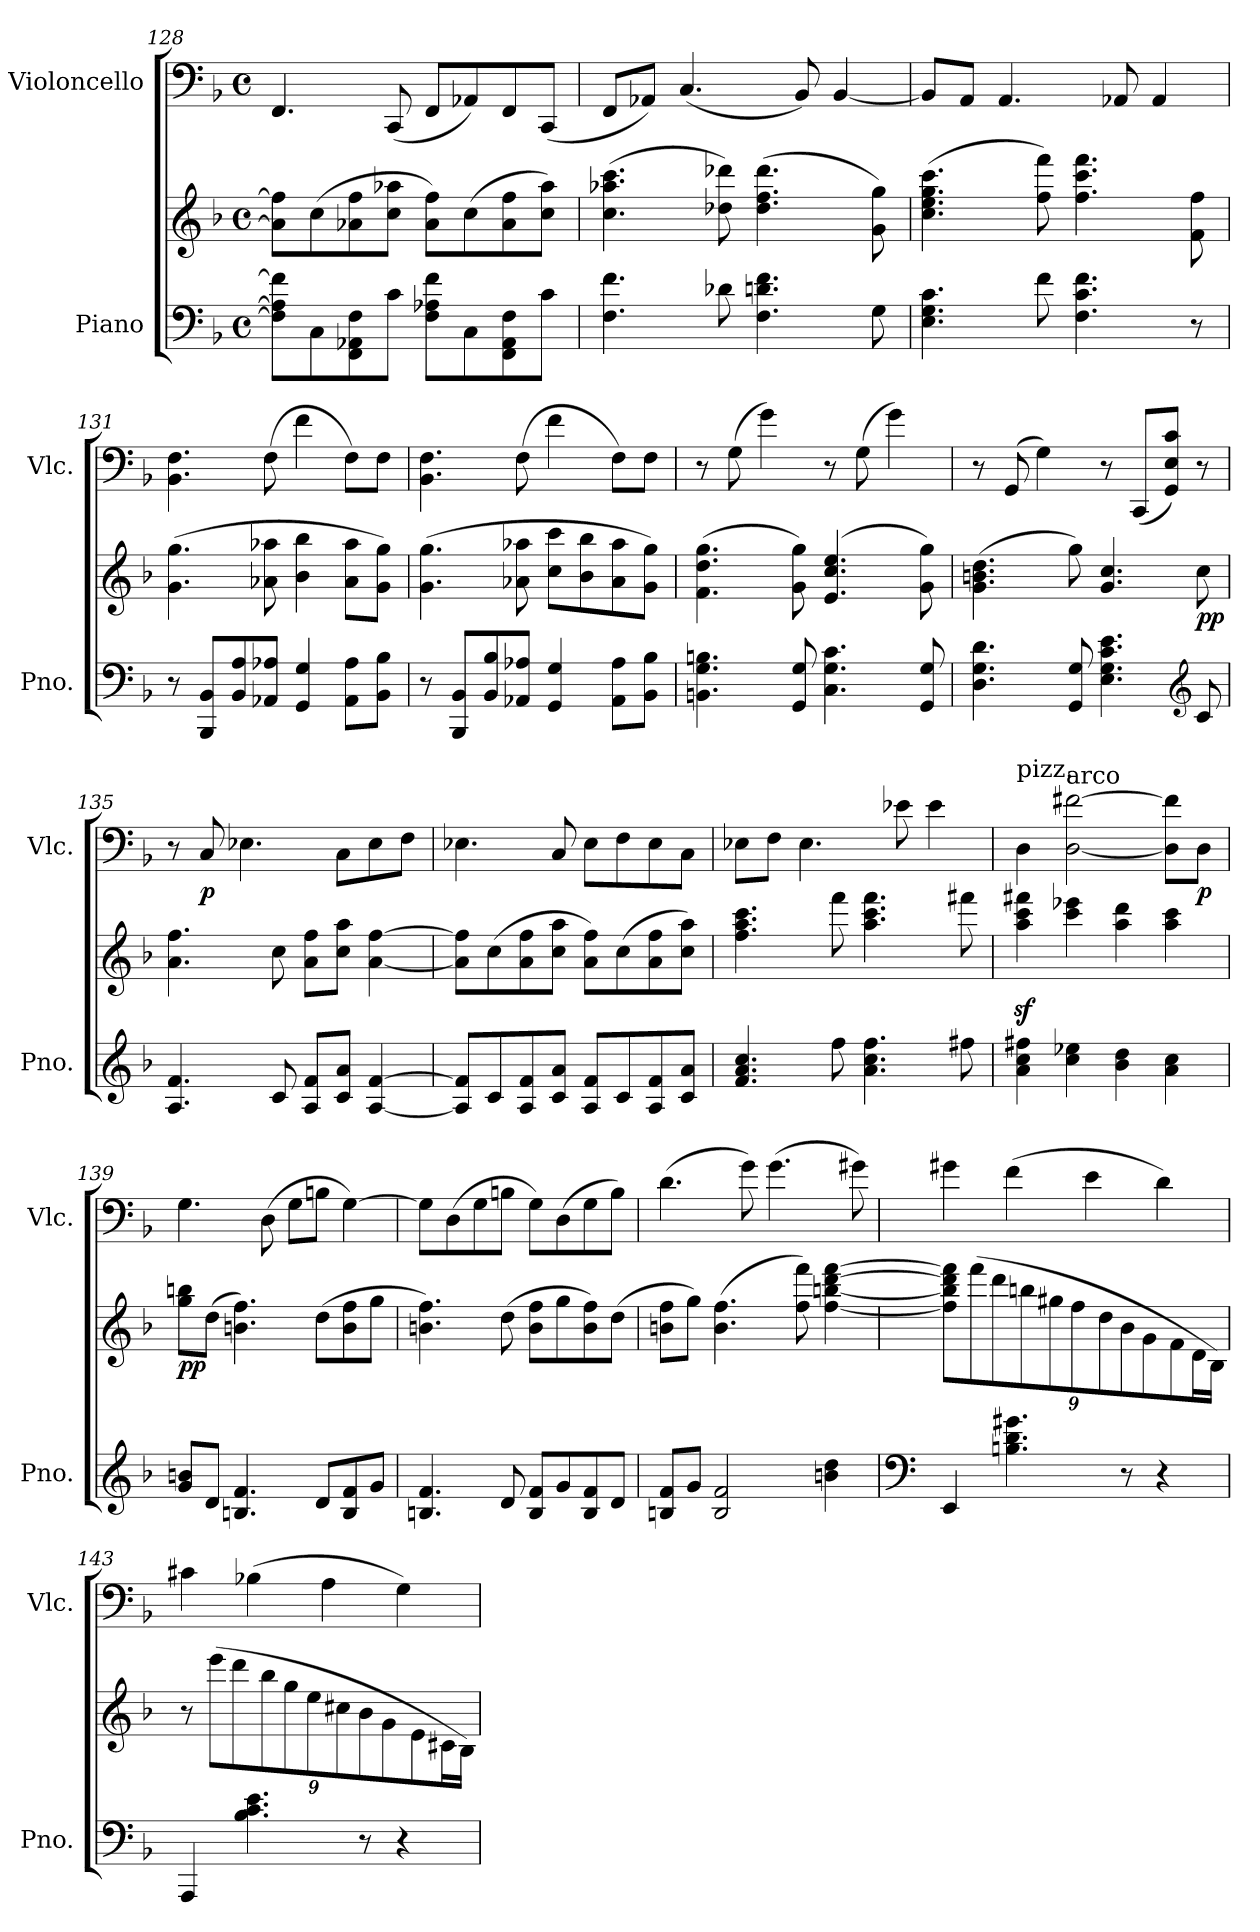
**kern	**kern	**dynam	**kern	**dynam
*part2	*part2	*part2	*part1	*part1
*staff3	*staff2	*staff2/3	*staff1	*staff1
*I"Piano	*	*	*I"Violoncello	*
*I'Pno.	*	*	*I'Vlc.	*
*clefF4	*clefG2	*	*clefF4	*
*k[b-]	*k[b-]	*	*k[b-]	*
*M4/4	*M4/4	*	*M4/4	*
*met(c)	*met(c)	*	*met(c)	*
=128	=128	=128	=128	=128
8F\] 8A-\] 8f\]L	8a-\] 8ff\]L	.	4.FF/	.
8C\	(>8cc\	.	.	.
8FF\ 8AA-X\ 8F\	8a-X\ 8ff\	.	.	.
8c\J	8cc\ 8aa-X\J	.	(<8CC/	.
8F\ 8A-X\ 8f\L	8a-\ 8ff\L)	.	8FF/L	.
8C\	(>8cc\	.	8AA-X/)	.
8FF\ 8AA-\ 8F\	8a-\ 8ff\	.	8FF/	.
8c\J	8cc\ 8aa-\J)	.	(<8CC/J	.
=129	=129	=129	=129	=129
4.F\ 4.f\	(>4.cc\ 4.aa-X\ 4.ccc\	.	8FF/L	.
.	.	.	8AA-X/J)	.
.	.	.	(<4.C/	.
8d-X\	8dd-X\ 8ddd-X\)	.	.	.
4.F\ 4.dn\ 4.f\	(>4.dd-\ 4.ff\ 4.ddd-\	.	.	.
.	.	.	8BB-/)	.
.	.	.	[4BB-/	.
8G\	8g\ 8gg\)	.	.	.
=130	=130	=130	=130	=130
4.E\ 4.G\ 4.c\	(>4.cc\ 4.ee\ 4.gg\ 4.ccc\	.	8BB-/L]	.
.	.	.	8AA/J	.
.	.	.	4.AA/	.
8f\	8ff\ 8fff\)	.	.	.
4.F\ 4.c\ 4.f\	4.ff\ 4.ccc\ 4.fff\	.	.	.
.	.	.	8AA-X/	.
.	.	.	4AA-/	.
8r	8f\ 8ff\	.	.	.
=131	=131	=131	=131	=131
8r	(>4.g\ 4.gg\	.	4.BB-\ 4.F\	.
8BBB-/ 8BB-/L	.	.	.	.
8BB-/ 8A/	.	.	.	.
8AA-X/ 8A-X/J	8a-X\ 8aa-X\	.	(>8F\	.
4GG/ 4G/	4b-\ 4bb-\	.	4f\	.
8AA-\ 8A-\L	8a-\ 8aa-\L	.	8F\L)	.
8BB-\ 8B-\J	8g\ 8gg\J)	.	8F\J	.
=132	=132	=132	=132	=132
8r	(>4.g\ 4.gg\	.	4.BB-\ 4.F\	.
8BBB-/ 8BB-/L	.	.	.	.
8BB-/ 8B-/	.	.	.	.
8AA-X/ 8A-X/J	8a-X\ 8aa-X\	.	(>8F\	.
4GG/ 4G/	8cc\ 8ccc\L	.	4f\	.
.	8b-\ 8bb-\	.	.	.
8AA-\ 8A-\L	8a-\ 8aa-\	.	8F\L)	.
8BB-\ 8B-\J	8g\ 8gg\J)	.	8F\J	.
=133	=133	=133	=133	=133
4.BBn\ 4.G\ 4.Bn\	(>4.f\ 4.dd\ 4.gg\	.	8r	.
.	.	.	(>8G\	.
.	.	.	4g\)	.
8GG/ 8G/	8g\ 8gg\)	.	.	.
4.C\ 4.G\ 4.c\	(>4.e/ 4.cc/ 4.ee/	.	8r	.
.	.	.	(>8G\	.
.	.	.	4g\)	.
8GG/ 8G/	8g\ 8gg\)	.	.	.
=134	=134	=134	=134	=134
4.D\ 4.G\ 4.d\	(>4.g\ 4.bn\ 4.dd\	.	8r	.
.	.	.	(>8GG/	.
.	.	.	4G\)	.
8GG/ 8G/	8gg\)	.	.	.
4.E\ 4.G\ 4.c\ 4.e\	4.g/ 4.cc/	.	8r	.
.	.	.	(<8CC/L	.
.	.	.	8GG/ 8E/ 8c/J)	.
*clefG2	*	*	*	*
!	!	!LO:DY:b	!	!
8c/	8cc\	pp	8r	.
=135	=135	=135	=135	=135
4.A/ 4.f/	4.a\ 4.ff\	.	8r	.
!	!	!	!	!LO:DY:b
.	.	.	8C/	p
.	.	.	4.E-X\	.
8c/	8cc\	.	.	.
8A/ 8f/L	8a\ 8ff\L	.	.	.
8c/ 8a/J	8cc\ 8aa\J	.	8C\L	.
[4A/ [4f/	[4a\ [4ff\	.	8E-\	.
.	.	.	8F\J	.
=136	=136	=136	=136	=136
8A/] 8f/]L	8a\] 8ff\]L	.	4.E-X\	.
8c/	(>8cc\	.	.	.
8A/ 8f/	8a\ 8ff\	.	.	.
8c/ 8a/J	8cc\ 8aa\J	.	8C/	.
8A/ 8f/L	8a\ 8ff\L)	.	8E-\L	.
8c/	(>8cc\	.	8F\	.
8A/ 8f/	8a\ 8ff\	.	8E-\	.
8c/ 8a/J	8cc\ 8aa\J)	.	8C\J	.
=137	=137	=137	=137	=137
4.f/ 4.a/ 4.cc/	4.ff\ 4.aa\ 4.ccc\	.	8E-X\L	.
.	.	.	8F\J	.
.	.	.	4.E-\	.
8ff\	8fff\	.	.	.
4.a\ 4.cc\ 4.ff\	4.aa\ 4.ccc\ 4.fff\	.	.	.
.	.	.	8e-X\	.
.	.	.	4e-\	.
8ff#X\	8fff#X\	.	.	.
=138	=138	=138	=138	=138
!	!	!	!LO:TX:a:t=pizz.	!
4a\ 4cc\ 4ff#X\	4aa\z< 4ccc\z< 4fff#X\z<	.	4D\	.
!	!	!	!LO:TX:a:t=arco	!
4cc\ 4ee-X\	4ccc\ 4eee-X\	.	[2D\ [2f#X\	.
4b-\ 4dd\	4aa\ 4ddd\	.	.	.
4a\ 4cc\	4aa\ 4ccc\	.	8D\] 8f#\]L	.
!	!	!	!	!LO:DY:b
.	.	.	8D\J	p
=139	=139	=139	=139	=139
!	!	!LO:DY:b	!	!
8g/ 8bn/L	8gg\ 8bbn\L	pp	4.G\	.
8d/J	(>8dd\J	.	.	.
4.Bn/ 4.f/	4.bn\ 4.ff\)	.	.	.
.	.	.	(>8D\	.
.	.	.	8G\L	.
8d/L	(>8dd\L	.	8Bn\J	.
8B/ 8f/	8b\ 8ff\	.	[4G\)	.
8g/J	8gg\J	.	.	.
=140	=140	=140	=140	=140
4.Bn/ 4.f/	4.bn\ 4.ff\)	.	8G\L]	.
.	.	.	(>8D\	.
.	.	.	8G\	.
8d/	(>8dd\	.	8Bn\J	.
8B/ 8f/L	8b\ 8ff\L	.	8G\L)	.
8g/	8gg\	.	(>8D\	.
8B/ 8f/	8b\ 8ff\)	.	8G\	.
8d/J	(>8dd\J	.	8B\J)	.
=141	=141	=141	=141	=141
8Bn/ 8f/L	8bn\ 8ff\L	.	(>4.d\	.
8g/J	8gg\J)	.	.	.
2B/ 2f/	(>4.b\ 4.ff\	.	.	.
.	.	.	8g\)	.
.	.	.	(>4.g\	.
.	8ff\ 8fff\)	.	.	.
4bn\ 4dd\	[4ff\ [4bbn\ [4ddd\ [4fff\	.	.	.
.	.	.	8g#X\)	.
=142	=142	=142	=142	=142
*clefF4	*	*	*	*
4EE/	8ff\] 8bb\] 8ddd\] 8fff\]L	.	4g#X\	.
*	*Xbrackettup	*	*	*
.	(>12fff\	.	.	.
.	12ddd\	.	.	.
4.Bn\ 4.d\ 4.g#X\	.	.	(>4f\	.
.	12bbn\	.	.	.
.	12gg#X\	.	.	.
.	12ff\	.	.	.
.	.	.	4e\	.
.	12dd\	.	.	.
8r	12b-\	.	.	.
.	12g\	.	.	.
4r	.	.	4d\)	.
.	12f\	.	.	.
.	16d\L	.	.	.
.	16B-\JJ)	.	.	.
=143	=143	=143	=143	=143
4AAA/	8r	.	4c#X\	.
.	(>12eee\L	.	.	.
.	12ddd\	.	.	.
4.B-\ 4.c\ 4.e\	.	.	(>4B-X\	.
.	12bb-\	.	.	.
.	12gg\	.	.	.
.	12ee\	.	.	.
.	.	.	4A\	.
.	12cc#X\	.	.	.
8r	12b-\	.	.	.
.	12g\	.	.	.
4r	.	.	4G\)	.
.	12e\	.	.	.
.	16c#X\L	.	.	.
.	16B-\JJ)	.	.	.
=	=	=	=	=
*-	*-	*-	*-	*-
